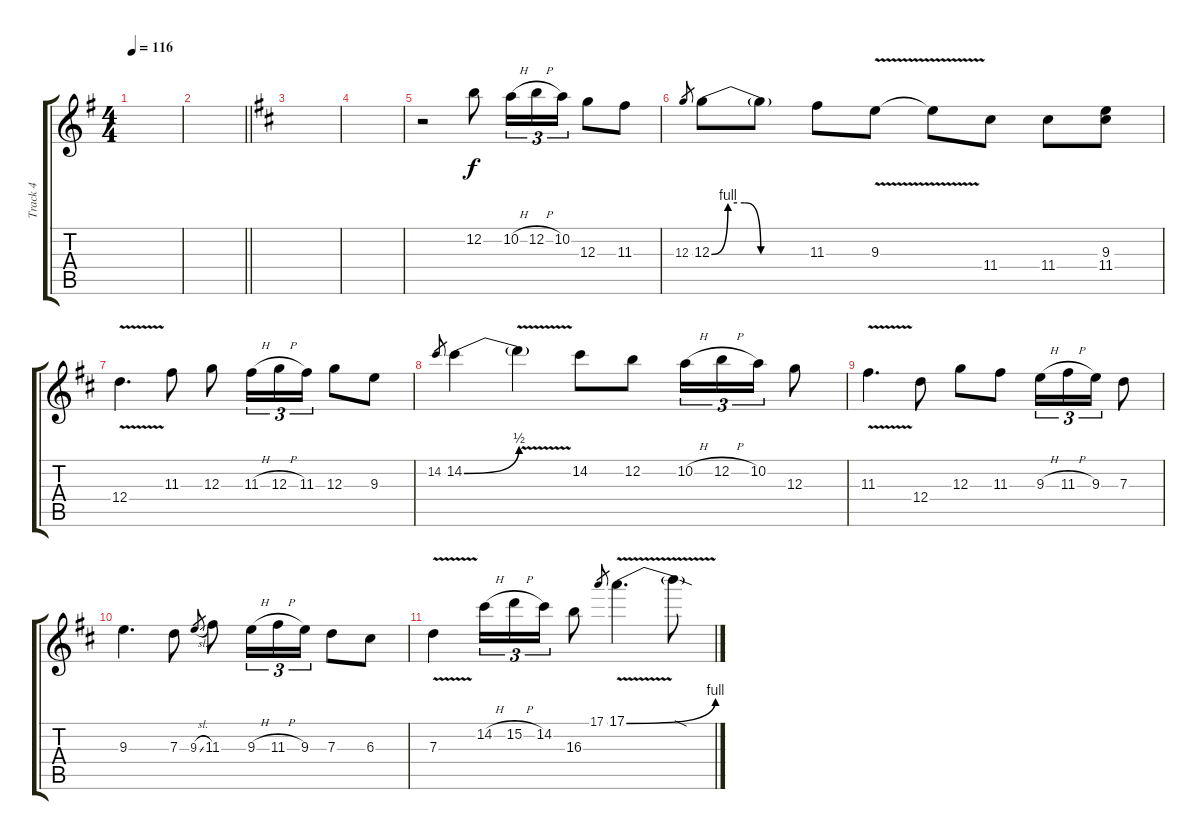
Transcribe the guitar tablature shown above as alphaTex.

\track ("Track 4" "Track 4") {instrument distortionguitar}
\staff {score tabs}
\tuning (E4 B3 G3 D3 A2 E2) {hide}
\ts (4 4)
\tempo 116
\clef g2
\ks g
|
\barLineRight lightlight
|
\ks d
|
|
r.2 12.2.8 10.2{h}.16{tu (3 2)} 12.2{h}.16{tu (3 2)} 10.2.16{tu (3 2)} 12.3.8 11.3.8 |
12.3.8{gr} 12.3{be (custom 0 0 10 4 20 4 30 0 60 0)}.8 12.3{t}.8 11.3.8 9.3{v}.8 9.3{t}.8 11.4.8 11.4.8 (9.3 11.4).8 |
12.4{v}.4{d} 11.3.8 12.3.8 11.3{h}.16{tu (3 2)} 12.3{h}.16{tu (3 2)} 11.3.16{tu (3 2)} 12.3.8 9.3.8 |
14.2.8{gr} 14.2{be (bend 0 0 60 2)}.4 14.2{v t}.4 14.2.8 12.2.8 10.2{h}.16{tu (3 2)} 12.2{h}.16{tu (3 2)} 10.2.16{tu (3 2)} 12.3.8 |
11.3{v}.4{d} 12.4.8 12.3.8 11.3.8 9.3{h}.16{tu (3 2)} 11.3{h}.16{tu (3 2)} 9.3.16{tu (3 2)} 7.3.8 |
9.3.4{d} 7.3.8 9.3{sl}.8{gr} 11.3.8 9.3{h}.16{tu (3 2)} 11.3{h}.16{tu (3 2)} 9.3.16{tu (3 2)} 7.3.8 6.3.8 |
7.3{v}.4 14.2{h}.16{tu (3 2)} 15.2{h}.16{tu (3 2)} 14.2.16{tu (3 2)} 16.3.8 17.1.8{gr} 17.1{be (bend 0 0 60 4) v}.4{d} 17.1{sod t}.8
